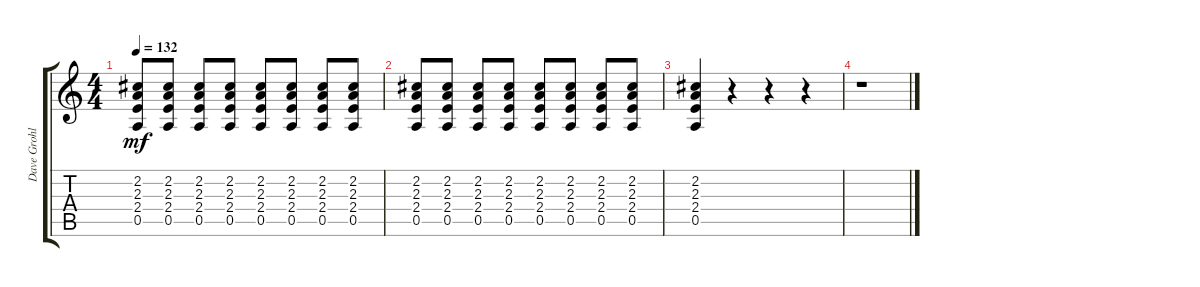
\track ("Dave Grohl (Rhythm)" "Dave Grohl") {instrument overdrivenguitar}
\staff {score tabs}
\tuning (E4 B3 G3 D3 A2 E2) {hide}
\ts (4 4)
\tempo 132
\clef g2
\ks c
(2.2 2.3 2.4 0.5).8{dy mf} (2.2 2.3 2.4 0.5).8 (2.2 2.3 2.4 0.5).8 (2.2 2.3 2.4 0.5).8 (2.2 2.3 2.4 0.5).8 (2.2 2.3 2.4 0.5).8 (2.2 2.3 2.4 0.5).8 (2.2 2.3 2.4 0.5).8 |
(2.2 2.3 2.4 0.5).8 (2.2 2.3 2.4 0.5).8 (2.2 2.3 2.4 0.5).8 (2.2 2.3 2.4 0.5).8 (2.2 2.3 2.4 0.5).8 (2.2 2.3 2.4 0.5).8 (2.2 2.3 2.4 0.5).8 (2.2 2.3 2.4 0.5).8 |
(2.2 2.3 2.4 0.5).4 r.4 r.4 r.4 |
r.1
